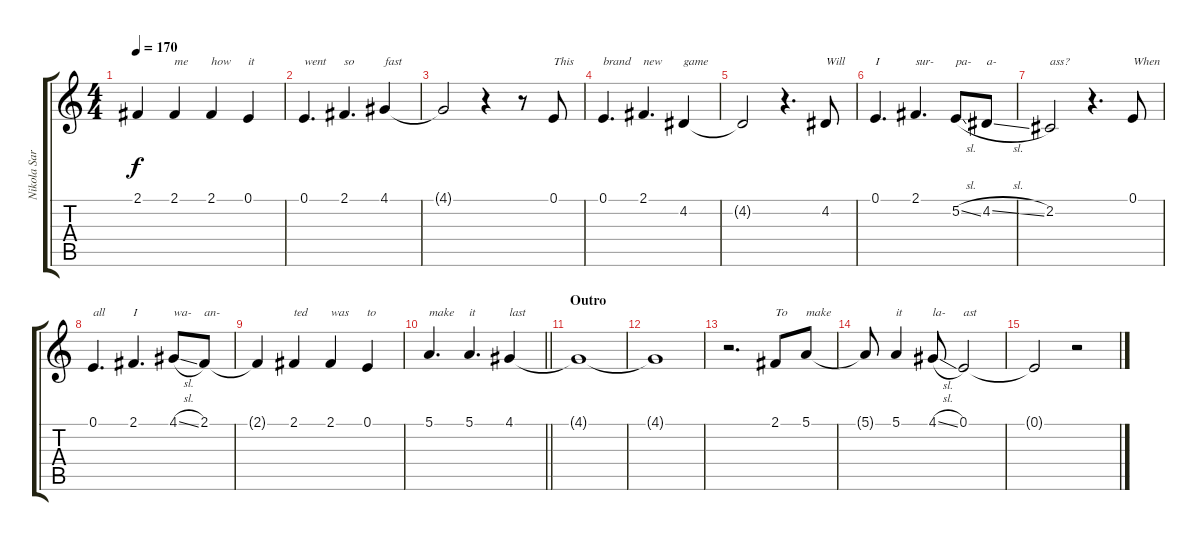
\track ("Nikola Sarcevic - Vocal" "Nikola Sar") {instrument altosax}
\staff {score tabs}
\tuning (E4 B3 G3 D3 A2 E2) {hide}
\ts (4 4)
\tempo 170
\clef g2
\ks c
2.1{t}.4{dy f} 2.1.4{txt "me"} 2.1.4{txt "how"} 0.1.4{txt "it"} |
0.1.4{d txt "went"} 2.1.4{d txt "so"} 4.1.4{txt "fast"} |
4.1{t}.2 r.4 r.8 0.1.8{txt "This"} |
0.1.4{d txt "brand"} 2.1.4{d txt "new"} 4.2.4{txt "game"} |
4.2{t}.2 r.4{d} 4.2.8{txt "Will"} |
0.1.4{d txt "I"} 2.1.4{d txt "sur-"} 5.2{sl}.8{txt "pa-"} 4.2{sl}.8{txt "a-"} |
2.2.2{txt "ass?"} r.4{d} 0.1.8{txt "When"} |
0.1.4{d txt "all"} 2.1.4{d txt "I"} 4.1{sl}.8{txt "wa-"} 2.1.8{txt "an-"} |
2.1{t}.4 2.1.4{txt "ted"} 2.1.4{txt "was"} 0.1.4{txt "to"} |
\barLineRight lightlight
5.1.4{d txt "make"} 5.1.4{d txt "it"} 4.1.4{txt "last"} |
\section ("" "Outro")
4.1{t}.1 |
4.1{t}.1 |
r.2{d} 2.1.8{txt "To"} 5.1.8{txt "make"} |
5.1{t}.8 5.1.4{txt "it"} 4.1{sl}.8{txt "la-"} 0.1.2{txt "ast"} |
0.1{t}.2 r.2
